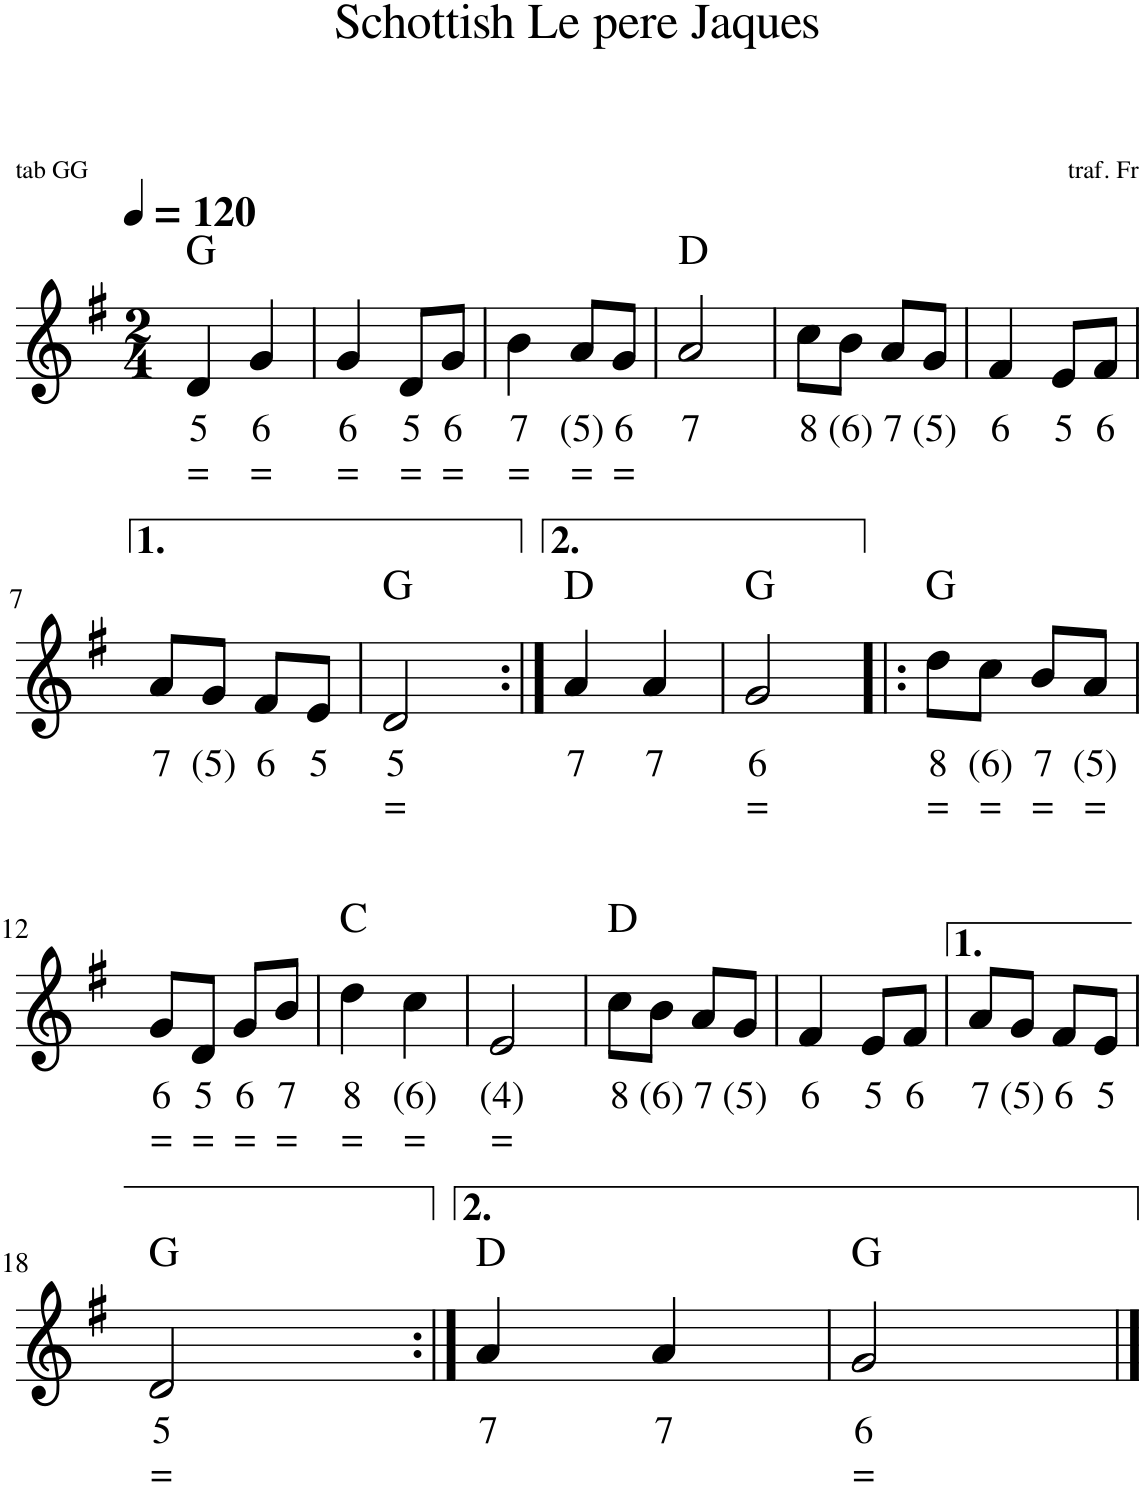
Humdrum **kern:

**kern	**text	**text	**harte
*part1	*part1	*part1	*part1
*staff1	*staff1	*staff1	*
*I"Stem	*	*	*
*I'Stm.	*	*	*
*clefG2	*	*	*
*k[f#]	*	*	*
*M2/4	*	*	*
*MM120	*	*	*
=1	=1	=1	=1
!	!LO:LY:b	!LO:LY:b	!
4d/	5	=	G:maj
!	!LO:LY:b	!LO:LY:b	!
4g/	6	=	.
=2	=2	=2	=2
!	!LO:LY:b	!LO:LY:b	!
4g/	6	=	.
!	!LO:LY:b	!LO:LY:b	!
8d/L	5	=	.
!	!LO:LY:b	!LO:LY:b	!
8g/J	6	=	.
=3	=3	=3	=3
!	!LO:LY:b	!LO:LY:b	!
4b\	7	=	.
!	!LO:LY:b	!LO:LY:b	!
8a/L	(5)	=	.
!	!LO:LY:b	!LO:LY:b	!
8g/J	6	=	.
=4	=4	=4	=4
!	!LO:LY:b	!	!
2a/	7	.	D:maj
=5	=5	=5	=5
!	!LO:LY:b	!	!
8cc\L	8	.	.
!	!LO:LY:b	!	!
8b\J	(6)	.	.
!	!LO:LY:b	!	!
8a/L	7	.	.
!	!LO:LY:b	!	!
8g/J	(5)	.	.
=6	=6	=6	=6
!	!LO:LY:b	!	!
4f#/	6	.	.
!	!LO:LY:b	!	!
8e/L	5	.	.
!	!LO:LY:b	!	!
8f#/J	6	.	.
!!LO:LB:g=z
=7	=7	=7	=7
!	!LO:LY:b	!	!
8a/L	7	.	.
!	!LO:LY:b	!	!
8g/J	(5)	.	.
!	!LO:LY:b	!	!
8f#/L	6	.	.
!	!LO:LY:b	!	!
8e/J	5	.	.
=8	=8	=8	=8
!	!LO:LY:b	!LO:LY:b	!
2d/	5	=	G:maj
=9:|!	=9:|!	=9:|!	=9:|!
!	!LO:LY:b	!	!
4a/	7	.	D:maj
!	!LO:LY:b	!	!
4a/	7	.	.
=10	=10	=10	=10
!	!LO:LY:b	!LO:LY:b	!
2g/	6	=	G:maj
=11!|:	=11!|:	=11!|:	=11!|:
!	!LO:LY:b	!LO:LY:b	!
8dd\L	8	=	G:maj
!	!LO:LY:b	!LO:LY:b	!
8cc\J	(6)	=	.
!	!LO:LY:b	!LO:LY:b	!
8b/L	7	=	.
!	!LO:LY:b	!LO:LY:b	!
8a/J	(5)	=	.
!!LO:LB:g=z
=12	=12	=12	=12
!	!LO:LY:b	!LO:LY:b	!
8g/L	6	=	.
!	!LO:LY:b	!LO:LY:b	!
8d/J	5	=	.
!	!LO:LY:b	!LO:LY:b	!
8g/L	6	=	.
!	!LO:LY:b	!LO:LY:b	!
8b/J	7	=	.
=13	=13	=13	=13
!	!LO:LY:b	!LO:LY:b	!
4dd\	8	=	C:maj
!	!LO:LY:b	!LO:LY:b	!
4cc\	(6)	=	.
=14	=14	=14	=14
!	!LO:LY:b	!LO:LY:b	!
2e/	(4)	=	.
=15	=15	=15	=15
!	!LO:LY:b	!	!
8cc\L	8	.	D:maj
!	!LO:LY:b	!	!
8b\J	(6)	.	.
!	!LO:LY:b	!	!
8a/L	7	.	.
!	!LO:LY:b	!	!
8g/J	(5)	.	.
=16	=16	=16	=16
!	!LO:LY:b	!	!
4f#/	6	.	.
!	!LO:LY:b	!	!
8e/L	5	.	.
!	!LO:LY:b	!	!
8f#/J	6	.	.
=17	=17	=17	=17
!	!LO:LY:b	!	!
8a/L	7	.	.
!	!LO:LY:b	!	!
8g/J	(5)	.	.
!	!LO:LY:b	!	!
8f#/L	6	.	.
!	!LO:LY:b	!	!
8e/J	5	.	.
!!LO:LB:g=z
=18	=18	=18	=18
!	!LO:LY:b	!LO:LY:b	!
2d/	5	=	G:maj
=19:|!	=19:|!	=19:|!	=19:|!
!	!LO:LY:b	!	!
4a/	7	.	D:maj
!	!LO:LY:b	!	!
4a/	7	.	.
=20	=20	=20	=20
!	!LO:LY:b	!LO:LY:b	!
2g/	6	=	G:maj
==	==	==	==
*-	*-	*-	*-
